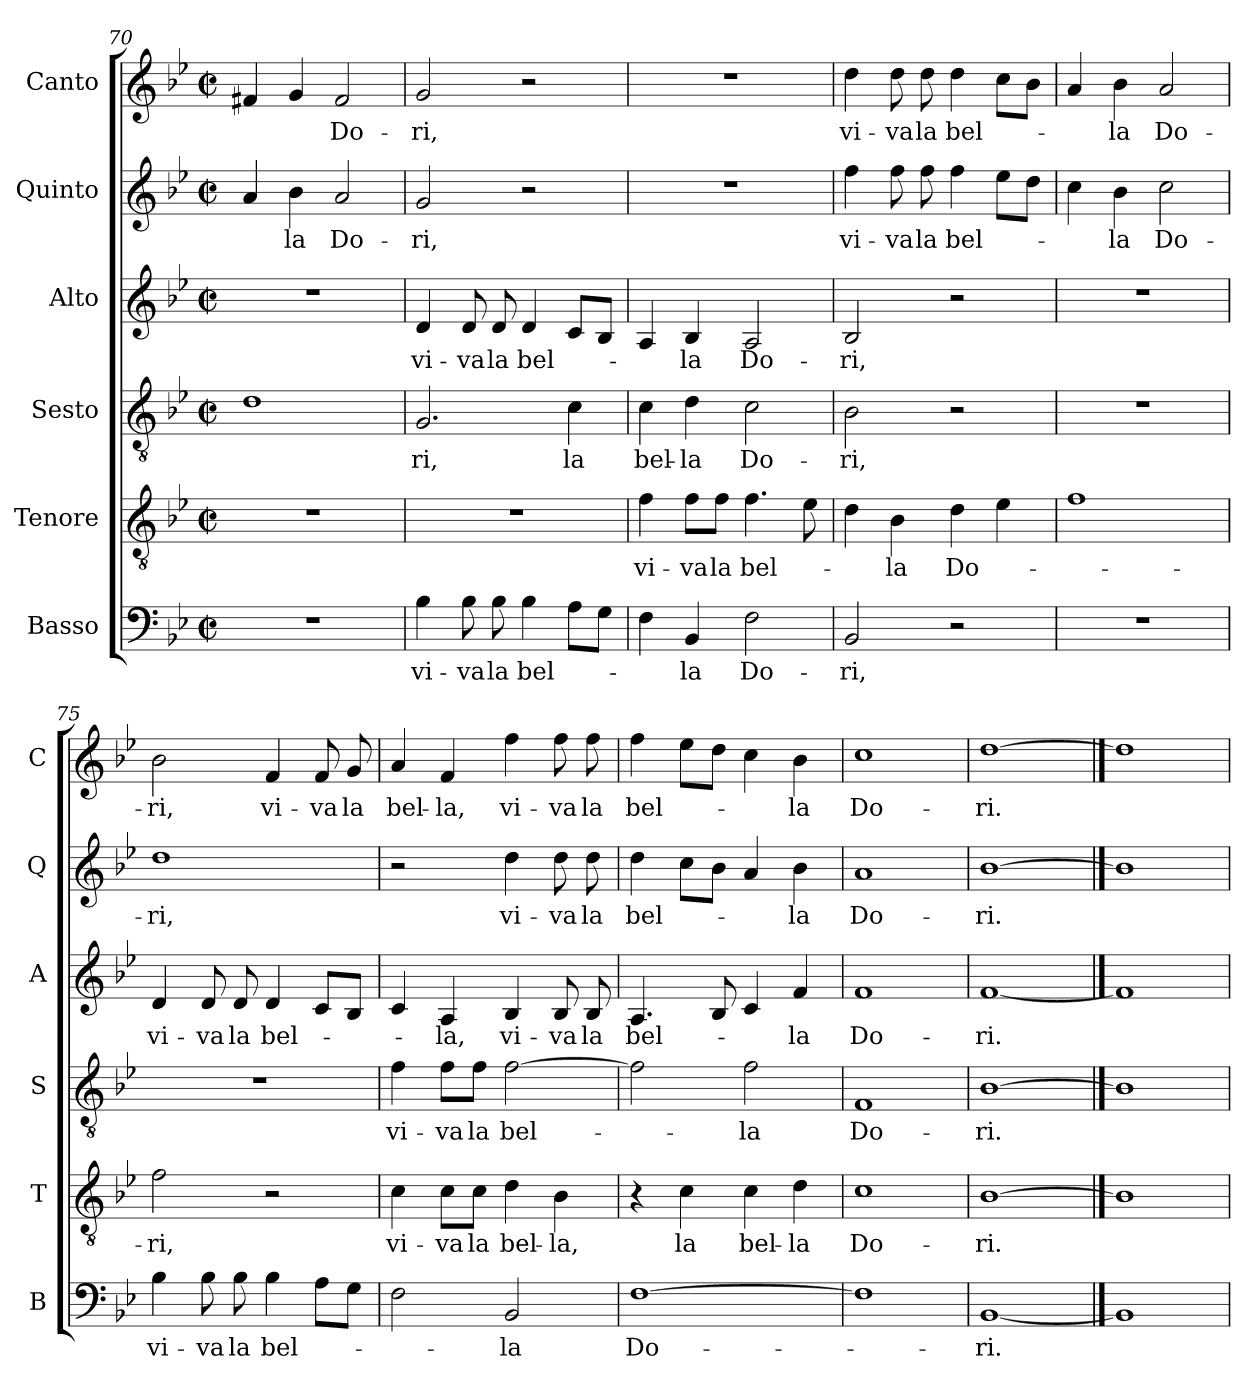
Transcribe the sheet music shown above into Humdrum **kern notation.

**kern	**text	**kern	**text	**kern	**text	**kern	**text	**kern	**text	**kern	**text
*part6	*part6	*part5	*part5	*part4	*part4	*part3	*part3	*part2	*part2	*part1	*part1
*staff6	*staff6	*staff5	*staff5	*staff4	*staff4	*staff3	*staff3	*staff2	*staff2	*staff1	*staff1
*I"Basso	*	*I"Tenore	*	*I"Sesto	*	*I"Alto	*	*I"Quinto	*	*I"Canto	*
*I'B	*	*I'T	*	*I'S	*	*I'A	*	*I'Q	*	*I'C	*
*clefF4	*	*clefGv2	*	*clefGv2	*	*clefG2	*	*clefG2	*	*clefG2	*
*k[b-e-]	*	*k[b-e-]	*	*k[b-e-]	*	*k[b-e-]	*	*k[b-e-]	*	*k[b-e-]	*
*B-:	*	*B-:	*	*B-:	*	*B-:	*	*B-:	*	*B-:	*
*M2/2	*	*M2/2	*	*M2/2	*	*M2/2	*	*M2/2	*	*M2/2	*
*met(c|)	*	*met(c|)	*	*met(c|)	*	*met(c|)	*	*met(c|)	*	*met(c|)	*
=70	=70	=70	=70	=70	=70	=70	=70	=70	=70	=70	=70
1r	.	1r	.	1d	.	1r	.	4a/	.	4f#X/	.
!	!	!	!	!	!	!	!	!	!LO:LY:b	!	!
.	.	.	.	.	.	.	.	4b-\	-la	4g/	.
!	!	!	!	!	!	!	!	!	!LO:LY:b	!	!LO:LY:b
.	.	.	.	.	.	.	.	2a/	Do-	2f#/	Do-
=71	=71	=71	=71	=71	=71	=71	=71	=71	=71	=71	=71
!	!LO:LY:b	!	!	!	!LO:LY:b	!	!LO:LY:b	!	!LO:LY:b	!	!LO:LY:b
4B-\	vi-	1r	.	2.G/	-ri,	4d/	vi-	2g/	-ri,	2g/	-ri,
!	!LO:LY:b	!	!	!	!	!	!LO:LY:b	!	!	!	!
8B-\	-va	.	.	.	.	8d/	-va	.	.	.	.
!	!LO:LY:b	!	!	!	!	!	!LO:LY:b	!	!	!	!
8B-\	la	.	.	.	.	8d/	la	.	.	.	.
!	!LO:LY:b	!	!	!	!	!	!LO:LY:b	!	!	!	!
4B-\	bel-	.	.	.	.	4d/	bel-	2r	.	2r	.
!	!	!	!	!	!LO:LY:b	!	!	!	!	!	!
8A\L	.	.	.	4c\	la	8c/L	.	.	.	.	.
8G\J	.	.	.	.	.	8B-/J	.	.	.	.	.
=72	=72	=72	=72	=72	=72	=72	=72	=72	=72	=72	=72
!	!	!	!LO:LY:b	!	!LO:LY:b	!	!	!	!	!	!
4F\	.	4f\	vi-	4c\	bel-	4A/	.	1r	.	1r	.
!	!LO:LY:b	!	!LO:LY:b	!	!LO:LY:b	!	!LO:LY:b	!	!	!	!
4BB-/	-la	8f\L	-va	4d\	-la	4B-/	-la	.	.	.	.
!	!	!	!LO:LY:b	!	!	!	!	!	!	!	!
.	.	8f\J	la	.	.	.	.	.	.	.	.
!	!LO:LY:b	!	!LO:LY:b	!	!LO:LY:b	!	!LO:LY:b	!	!	!	!
2F\	Do-	4.f\	bel-	2c\	Do-	2A/	Do-	.	.	.	.
.	.	8e-\	.	.	.	.	.	.	.	.	.
=73	=73	=73	=73	=73	=73	=73	=73	=73	=73	=73	=73
!	!LO:LY:b	!	!	!	!LO:LY:b	!	!LO:LY:b	!	!LO:LY:b	!	!LO:LY:b
2BB-/	-ri,	4d\	.	2B-\	-ri,	2B-/	-ri,	4ff\	vi-	4dd\	vi-
!	!	!	!LO:LY:b	!	!	!	!	!	!LO:LY:b	!	!LO:LY:b
.	.	4B-\	-la	.	.	.	.	8ff\	-va	8dd\	-va
!	!	!	!	!	!	!	!	!	!LO:LY:b	!	!LO:LY:b
.	.	.	.	.	.	.	.	8ff\	la	8dd\	la
!	!	!	!LO:LY:b	!	!	!	!	!	!LO:LY:b	!	!LO:LY:b
2r	.	4d\	Do-	2r	.	2r	.	4ff\	bel-	4dd\	bel-
.	.	4e-\	.	.	.	.	.	8ee-\L	.	8cc\L	.
.	.	.	.	.	.	.	.	8dd\J	.	8b-\J	.
!!LO:PB:g=z
=74	=74	=74	=74	=74	=74	=74	=74	=74	=74	=74	=74
1r	.	1f	.	1r	.	1r	.	4cc\	.	4a/	.
!	!	!	!	!	!	!	!	!	!LO:LY:b	!	!LO:LY:b
.	.	.	.	.	.	.	.	4b-\	-la	4b-\	-la
!	!	!	!	!	!	!	!	!	!LO:LY:b	!	!LO:LY:b
.	.	.	.	.	.	.	.	2cc\	Do-	2a/	Do-
=75	=75	=75	=75	=75	=75	=75	=75	=75	=75	=75	=75
!	!LO:LY:b	!	!LO:LY:b	!	!	!	!LO:LY:b	!	!LO:LY:b	!	!LO:LY:b
4B-\	vi-	2f\	-ri,	1r	.	4d/	vi-	1dd	-ri,	2b-\	-ri,
!	!LO:LY:b	!	!	!	!	!	!LO:LY:b	!	!	!	!
8B-\	-va	.	.	.	.	8d/	-va	.	.	.	.
!	!LO:LY:b	!	!	!	!	!	!LO:LY:b	!	!	!	!
8B-\	la	.	.	.	.	8d/	la	.	.	.	.
!	!LO:LY:b	!	!	!	!	!	!LO:LY:b	!	!	!	!LO:LY:b
4B-\	bel-	2r	.	.	.	4d/	bel-	.	.	4f/	vi-
!	!	!	!	!	!	!	!	!	!	!	!LO:LY:b
8A\L	.	.	.	.	.	8c/L	.	.	.	8f/	-va
!	!	!	!	!	!	!	!	!	!	!	!LO:LY:b
8G\J	.	.	.	.	.	8B-/J	.	.	.	8g/	la
=76	=76	=76	=76	=76	=76	=76	=76	=76	=76	=76	=76
!	!	!	!LO:LY:b	!	!LO:LY:b	!	!	!	!	!	!LO:LY:b
2F\	.	4c\	vi-	4f\	vi-	4c/	.	2r	.	4a/	bel-
!	!	!	!LO:LY:b	!	!LO:LY:b	!	!LO:LY:b	!	!	!	!LO:LY:b
.	.	8c\L	-va	8f\L	-va	4A/	-la,	.	.	4f/	-la,
!	!	!	!LO:LY:b	!	!LO:LY:b	!	!	!	!	!	!
.	.	8c\J	la	8f\J	la	.	.	.	.	.	.
!	!LO:LY:b	!	!LO:LY:b	!	!LO:LY:b	!	!LO:LY:b	!	!LO:LY:b	!	!LO:LY:b
2BB-/	-la	4d\	bel-	[2f\	bel-	4B-/	vi-	4dd\	vi-	4ff\	vi-
!	!	!	!LO:LY:b	!	!	!	!LO:LY:b	!	!LO:LY:b	!	!LO:LY:b
.	.	4B-\	-la,	.	.	8B-/	-va	8dd\	-va	8ff\	-va
!	!	!	!	!	!	!	!LO:LY:b	!	!LO:LY:b	!	!LO:LY:b
.	.	.	.	.	.	8B-/	la	8dd\	la	8ff\	la
=77	=77	=77	=77	=77	=77	=77	=77	=77	=77	=77	=77
!	!LO:LY:b	!	!	!	!	!	!LO:LY:b	!	!LO:LY:b	!	!LO:LY:b
[1F	Do-	4r	.	2f\]	.	4.A/	bel-	4dd\	bel-	4ff\	bel-
!	!	!	!LO:LY:b	!	!	!	!	!	!	!	!
.	.	4c\	la	.	.	.	.	8cc\L	.	8ee-\L	.
.	.	.	.	.	.	8B-/	.	8b-\J	.	8dd\J	.
!	!	!	!LO:LY:b	!	!LO:LY:b	!	!	!	!	!	!
.	.	4c\	bel-	2f\	-la	4c/	.	4a/	.	4cc\	.
!	!	!	!LO:LY:b	!	!	!	!LO:LY:b	!	!LO:LY:b	!	!LO:LY:b
.	.	4d\	-la	.	.	4f/	-la	4b-\	-la	4b-\	-la
=78	=78	=78	=78	=78	=78	=78	=78	=78	=78	=78	=78
!	!	!	!LO:LY:b	!	!LO:LY:b	!	!LO:LY:b	!	!LO:LY:b	!	!LO:LY:b
1F]	.	1c	Do-	1F	Do-	1f	Do-	1a	Do-	1cc	Do-
=79	=79	=79	=79	=79	=79	=79	=79	=79	=79	=79	=79
!	!LO:LY:b	!	!LO:LY:b	!	!LO:LY:b	!	!LO:LY:b	!	!LO:LY:b	!	!LO:LY:b
[1BB-	-ri.	[1B-	-ri.	[1B-	-ri.	[1f	-ri.	[1b-	-ri.	[1dd	-ri.
==80	==80	==80	==80	==80	==80	==80	==80	==80	==80	==80	==80
1BB-]	.	1B-]	.	1B-]	.	1f]	.	1b-]	.	1dd]	.
=	=	=	=	=	=	=	=	=	=	=	=
*-	*-	*-	*-	*-	*-	*-	*-	*-	*-	*-	*-
